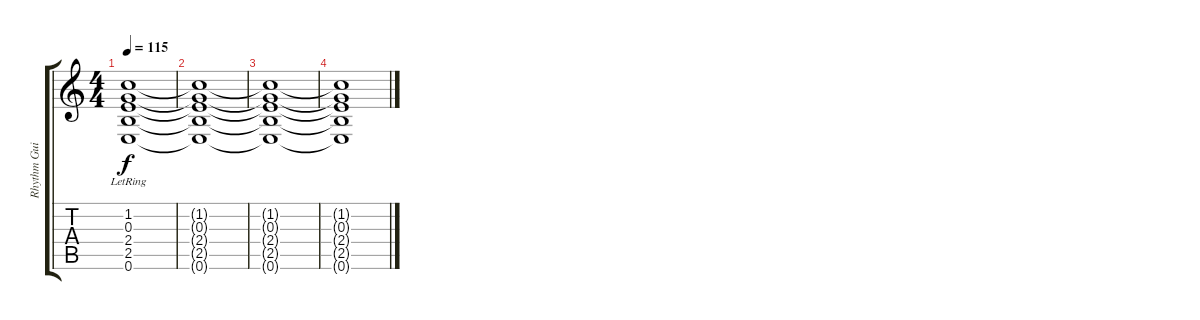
\track ("Rhythm Guitar" "Rhythm Gui") {instrument acousticguitarnylon}
\staff {score tabs}
\tuning (E4 B3 G3 D3 A2 E2) {hide}
\ts (4 4)
\tempo 115
\clef g2
\ks c
(1.2{lr} 0.3{lr} 2.4{lr} 2.5{lr} 0.6{lr}).1{dy f} |
(1.2{t} 0.3{t} 2.4{t} 2.5{t} 0.6{t}).1 |
(1.2{t} 0.3{t} 2.4{t} 2.5{t} 0.6{t}).1 |
(1.2{t} 0.3{t} 2.4{t} 2.5{t} 0.6{t}).1
